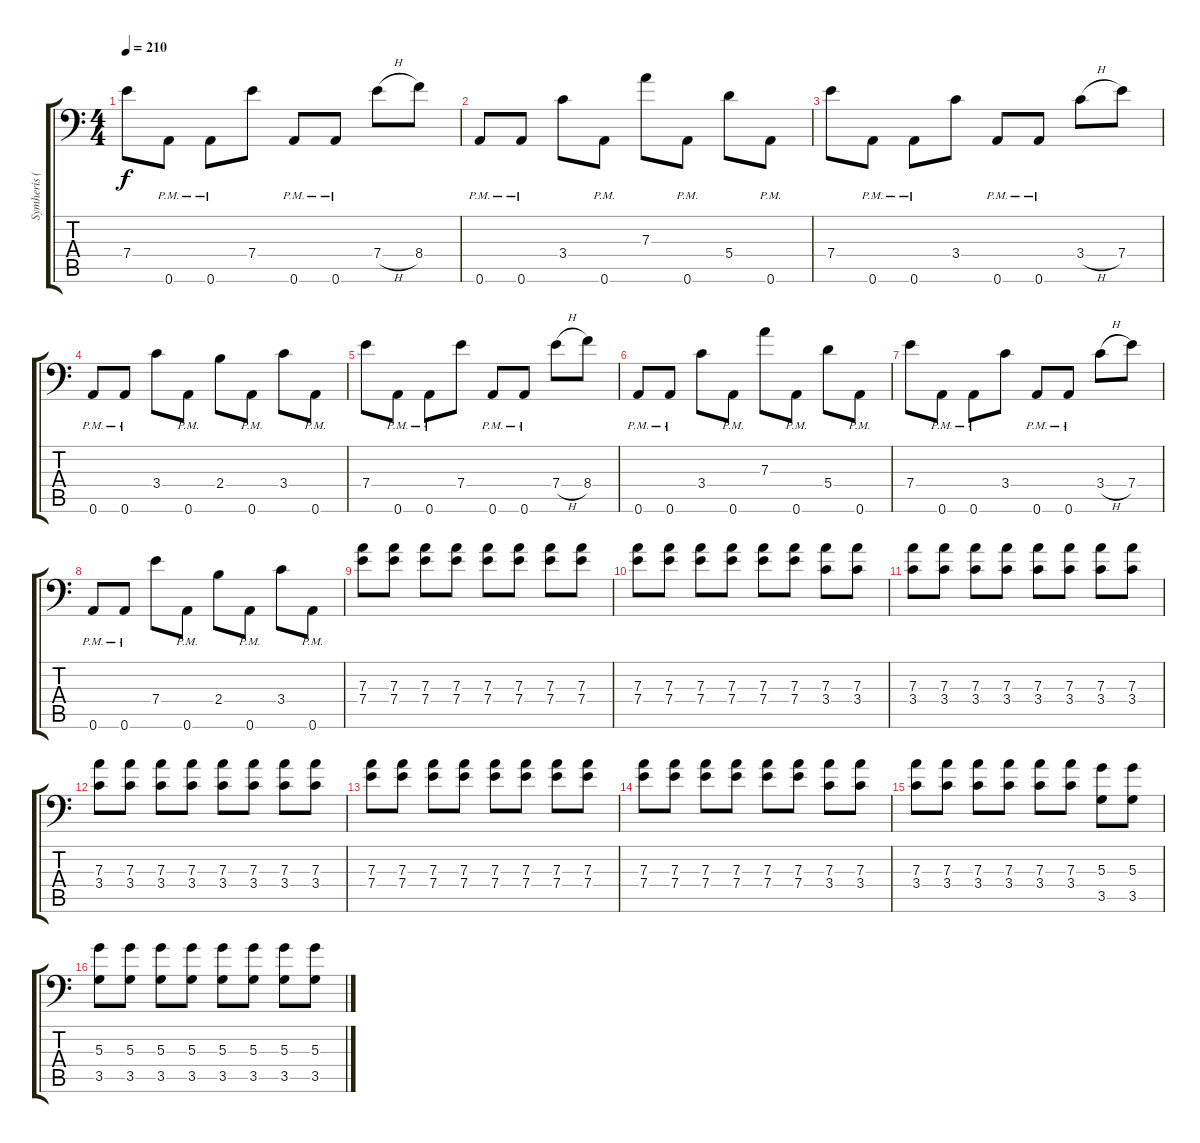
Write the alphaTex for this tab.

\track ("Symheris (Lead)" "Symheris (") {instrument distortionguitar}
\staff {score tabs}
\tuning (B3 Gb3 D3 A2 E2 A1) {hide}
\ts (4 4)
\tempo 210
\clef f4
\ks c
7.4.8{dy f} 0.6{pm}.8 0.6{pm}.8 7.4.8 0.6{pm}.8 0.6{pm}.8 7.4{h}.8 8.4.8 |
0.6{pm}.8 0.6{pm}.8 3.4.8 0.6{pm}.8 7.3.8 0.6{pm}.8 5.4.8 0.6{pm}.8 |
7.4.8 0.6{pm}.8 0.6{pm}.8 3.4.8 0.6{pm}.8 0.6{pm}.8 3.4{h}.8 7.4.8 |
0.6{pm}.8 0.6{pm}.8 3.4.8 0.6{pm}.8 2.4.8 0.6{pm}.8 3.4.8 0.6{pm}.8 |
7.4.8 0.6{pm}.8 0.6{pm}.8 7.4.8 0.6{pm}.8 0.6{pm}.8 7.4{h}.8 8.4.8 |
0.6{pm}.8 0.6{pm}.8 3.4.8 0.6{pm}.8 7.3.8 0.6{pm}.8 5.4.8 0.6{pm}.8 |
7.4.8 0.6{pm}.8 0.6{pm}.8 3.4.8 0.6{pm}.8 0.6{pm}.8 3.4{h}.8 7.4.8 |
0.6{pm}.8 0.6{pm}.8 7.4.8 0.6{pm}.8 2.4.8 0.6{pm}.8 3.4.8 0.6{pm}.8 |
(7.3 7.4).8 (7.3 7.4).8 (7.3 7.4).8 (7.3 7.4).8 (7.3 7.4).8 (7.3 7.4).8 (7.3 7.4).8 (7.3 7.4).8 |
(7.3 7.4).8 (7.3 7.4).8 (7.3 7.4).8 (7.3 7.4).8 (7.3 7.4).8 (7.3 7.4).8 (7.3 3.4).8 (7.3 3.4).8 |
(7.3 3.4).8 (7.3 3.4).8 (7.3 3.4).8 (7.3 3.4).8 (7.3 3.4).8 (7.3 3.4).8 (7.3 3.4).8 (7.3 3.4).8 |
(7.3 3.4).8 (7.3 3.4).8 (7.3 3.4).8 (7.3 3.4).8 (7.3 3.4).8 (7.3 3.4).8 (7.3 3.4).8 (7.3 3.4).8 |
(7.3 7.4).8 (7.3 7.4).8 (7.3 7.4).8 (7.3 7.4).8 (7.3 7.4).8 (7.3 7.4).8 (7.3 7.4).8 (7.3 7.4).8 |
(7.3 7.4).8 (7.3 7.4).8 (7.3 7.4).8 (7.3 7.4).8 (7.3 7.4).8 (7.3 7.4).8 (7.3 3.4).8 (7.3 3.4).8 |
(7.3 3.4).8 (7.3 3.4).8 (7.3 3.4).8 (7.3 3.4).8 (7.3 3.4).8 (7.3 3.4).8 (5.3 3.5).8 (5.3 3.5).8 |
(5.3 3.5).8 (5.3 3.5).8 (5.3 3.5).8 (5.3 3.5).8 (5.3 3.5).8 (5.3 3.5).8 (5.3 3.5).8 (5.3 3.5).8
